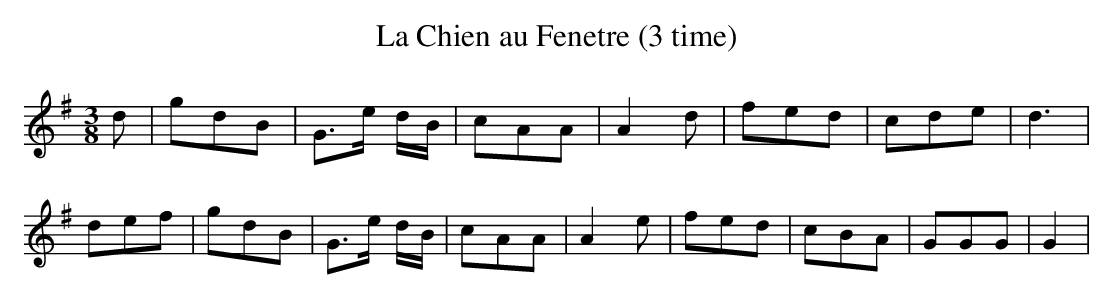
X:1
T:La Chien au Fenetre (3 time)
L:1/8
M:3/8
K:G
d|gdB|G>e d/2B/2|cAA|A2d|fed|cde|d3|
def|gdB|G>e d/2B/2|cAA|A2e|fed|cBA|GGG|G2|
